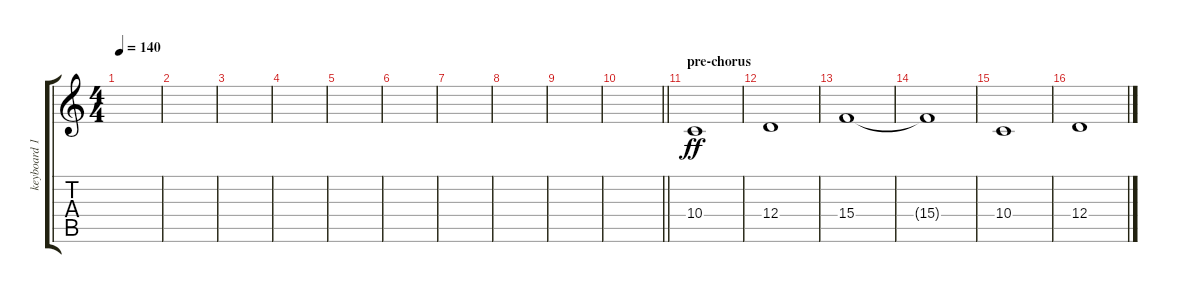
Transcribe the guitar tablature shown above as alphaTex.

\track ("keyboard 1" "keyboard 1") {instrument fx4atmosphere}
\staff {score tabs}
\tuning (E4 B3 G3 D3 A2 D2) {hide}
\ts (4 4)
\tempo 140
\clef g2
\ks c
|
|
|
|
|
|
|
|
|
\barLineRight lightlight
|
\section ("" "pre-chorus")
10.4.1{dy ff instrument stringensemble1} |
12.4.1 |
15.4.1 |
15.4{t}.1 |
10.4.1 |
12.4.1
